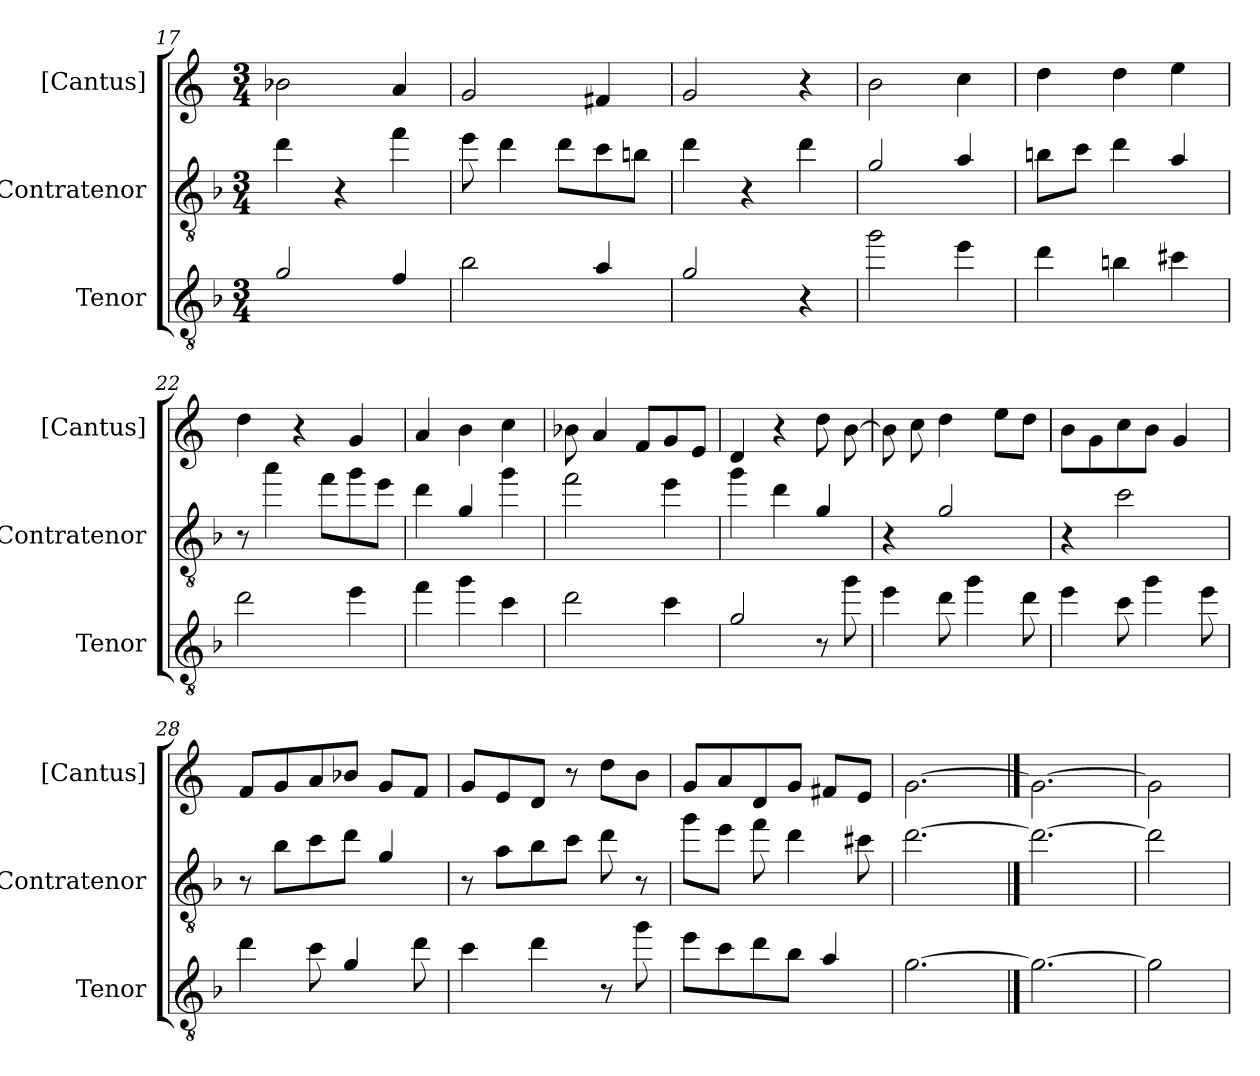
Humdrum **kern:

**kern	**kern	**kern
*part3	*part2	*part1
*staff3	*staff2	*staff1
*I"Tenor	*I"Contratenor	*I"[Cantus]
*I'Tenor	*I'Contratenor	*I'[Cantus]
*clefGv2	*clefGv2	*clefG2
*k[b-]	*k[b-]	*k[]
*F:	*F:	*C:
*M3/4	*M3/4	*M3/4
=17	=17	=17
2g/	4dd\	2b-X\
.	4r	.
4f/	4ff\	4a/
=18	=18	=18
2b-\	8ee\	2g/
.	4dd\	.
.	8dd\L	.
4a/	8cc\	4f#X/
.	8bn\J	.
=19	=19	=19
2g/	4dd\	2g/
.	4r	.
4r	4dd\	4r
=20	=20	=20
2gg\	2g/	2b\
4ee\	4a/	4cc\
=21	=21	=21
4dd\	8bn\L	4dd\
.	8cc\J	.
4bn\	4dd\	4dd\
4cc#X\	4a/	4ee\
=22	=22	=22
2dd\	8r	4dd\
.	4aa\	.
.	.	4r
.	8ff\L	.
4ee\	8gg\	4g/
.	8ee\J	.
=23	=23	=23
4ff\	4dd\	4a/
4gg\	4g/	4b\
4cc\	4gg\	4cc\
!!LO:LB:g=z
=24	=24	=24
2dd\	2ff\	8b-X\
.	.	4a/
.	.	8f/L
4cc\	4ee\	8g/
.	.	8e/J
=25	=25	=25
2g/	4gg\	4d/
.	4dd\	4r
8r	4g/	8dd\
8gg\	.	[8b\
=26	=26	=26
4ee\	4r	8b\]
.	.	8cc\
8dd\	2g/	4dd\
4gg\	.	.
.	.	8ee\L
8dd\	.	8dd\J
=27	=27	=27
4ee\	4r	8b\L
.	.	8g\
8cc\	2cc\	8cc\
4gg\	.	8b\J
.	.	4g/
8ee\	.	.
=28	=28	=28
4dd\	8r	8f/L
.	8b-\L	8g/
8cc\	8cc\	8a/
4g/	8dd\J	8b-X/J
.	4g/	8g/L
8dd\	.	8f/J
=29	=29	=29
4cc\	8r	8g/L
.	8a\L	8e/
4dd\	8b-\	8d/J
.	8cc\J	8r
8r	8dd\	8dd\L
8gg\	8r	8b\J
=30	=30	=30
8ee\L	8gg\L	8g/L
8cc\	8ee\J	8a/
8dd\	8ff\	8d/
8b-\J	4dd\	8g/J
4a/	.	8f#X/L
.	8cc#X\	8e/J
=31	=31	=31
[2.g\	[2.dd\	[2.g\
==32	==32	==32
2.g\_	2.dd\_	2.g\_
=33	=33	=33
2g\]	2dd\]	2g\]
=	=	=
*-	*-	*-
